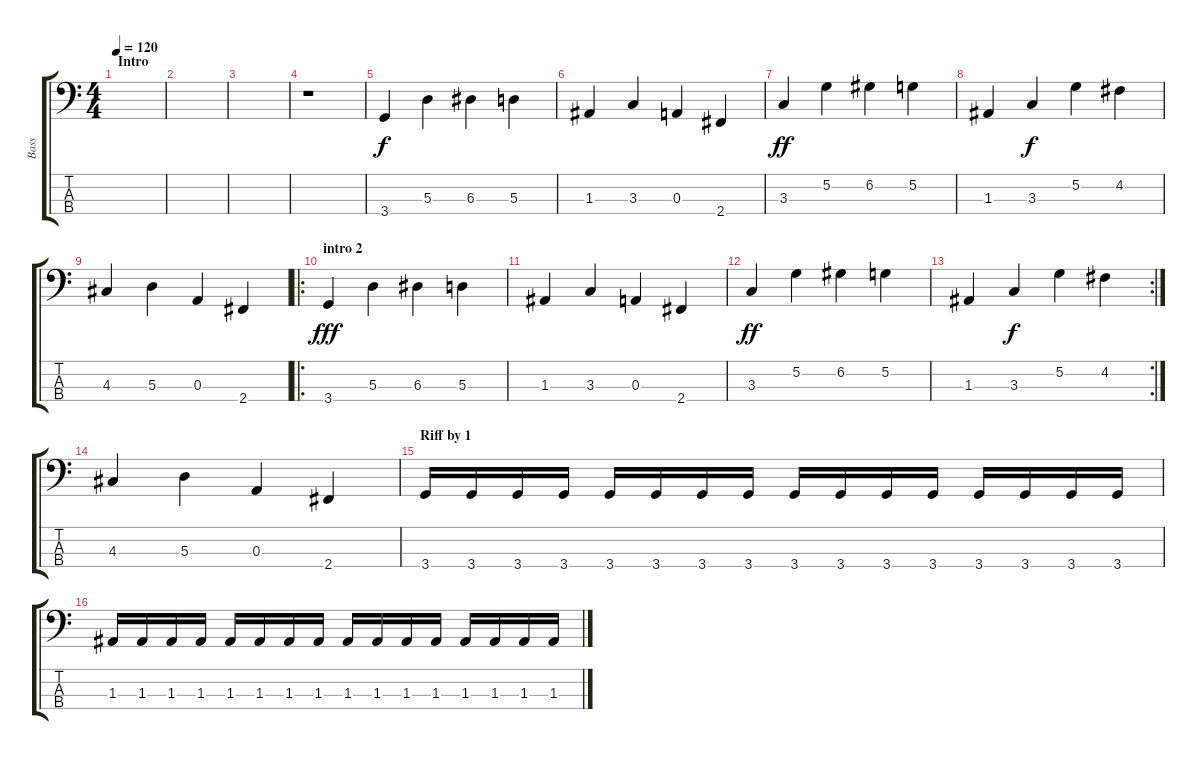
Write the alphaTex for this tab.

\track ("Bass" "Bass") {instrument electricbassfinger}
\staff {score tabs}
\tuning (G2 D2 A1 E1) {hide}
\ts (4 4)
\section ("" "Intro")
\tempo 120
\clef f4
\ks c
|
|
|
r.1 |
3.4.4{volume 10} 5.3.4 6.3.4 5.3.4 |
1.3.4 3.3.4 0.3.4 2.4.4 |
3.3.4{dy ff} 5.2.4 6.2.4 5.2.4 |
1.3.4 3.3.4{dy f} 5.2.4 4.2.4 |
4.3.4 5.3.4 0.3.4 2.4.4 |
\ro
\section ("" "intro 2")
3.4.4{dy fff} 5.3.4 6.3.4 5.3.4 |
1.3.4 3.3.4 0.3.4 2.4.4 |
3.3.4{dy ff} 5.2.4 6.2.4 5.2.4 |
\rc 2
1.3.4 3.3.4{dy f} 5.2.4 4.2.4 |
4.3.4 5.3.4 0.3.4 2.4.4 |
\section ("" "Riff by 1")
3.4.16{volume 16 balance 8} 3.4.16 3.4.16 3.4.16 3.4.16 3.4.16 3.4.16 3.4.16 3.4.16 3.4.16 3.4.16 3.4.16 3.4.16 3.4.16 3.4.16 3.4.16 |
1.3.16 1.3.16 1.3.16 1.3.16 1.3.16 1.3.16 1.3.16 1.3.16 1.3.16 1.3.16 1.3.16 1.3.16 1.3.16 1.3.16 1.3.16 1.3.16
